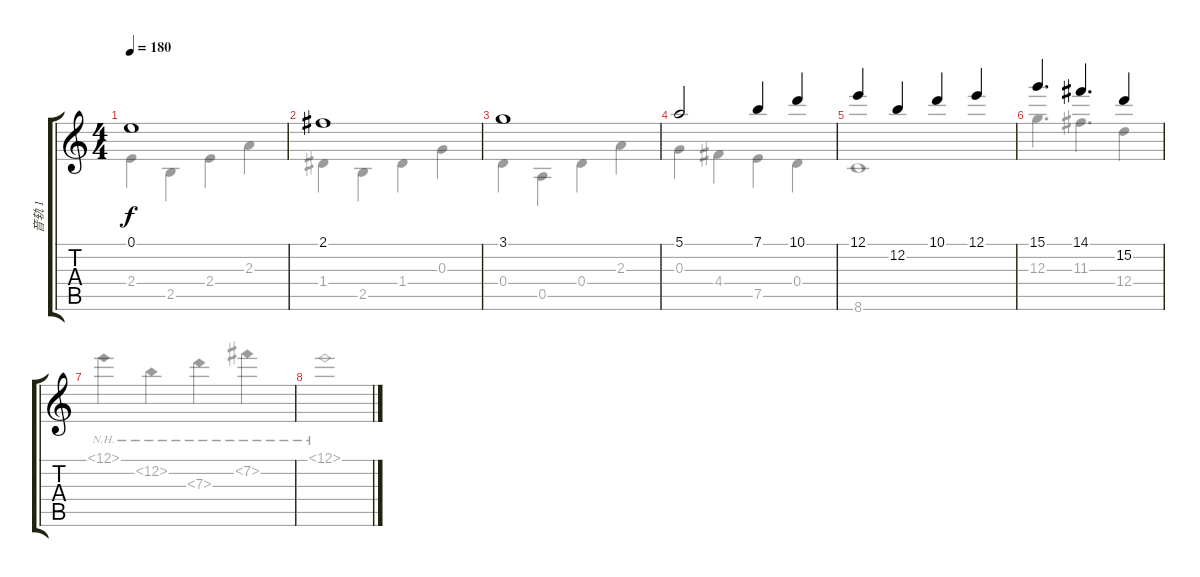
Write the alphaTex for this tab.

\track ("音轨 1" "音轨 1") {instrument acousticguitarsteel}
\staff {score tabs}
\tuning (E4 B3 G3 D3 A2 E2) {hide}
\voice
\ts (4 4)
\tempo 180
\clef g2
\ks c
0.1.1{dy f} |
2.1.1 |
3.1.1 |
5.1.2 7.1.4 10.1.4 |
12.1.4 12.2.4 10.1.4 12.1.4 |
15.1.4{d} 14.1.4{d} 15.2.4 |
|
\voice
\clef g2
\ottava regular
\simile none
\ks c
2.4.4{dy f} 2.5.4 2.4.4 2.3.4 |
1.4.4 2.5.4 1.4.4 0.3.4 |
0.4.4 0.5.4 0.4.4 2.3.4 |
0.3.4 4.4.4 7.5.4 0.4.4 |
8.6.1 |
12.3.4{d} 11.3.4{d} 12.4.4 |
12.1{nh}.4 12.2{nh}.4 7.3{nh}.4 7.2{nh}.4 |
12.1{nh}.1
